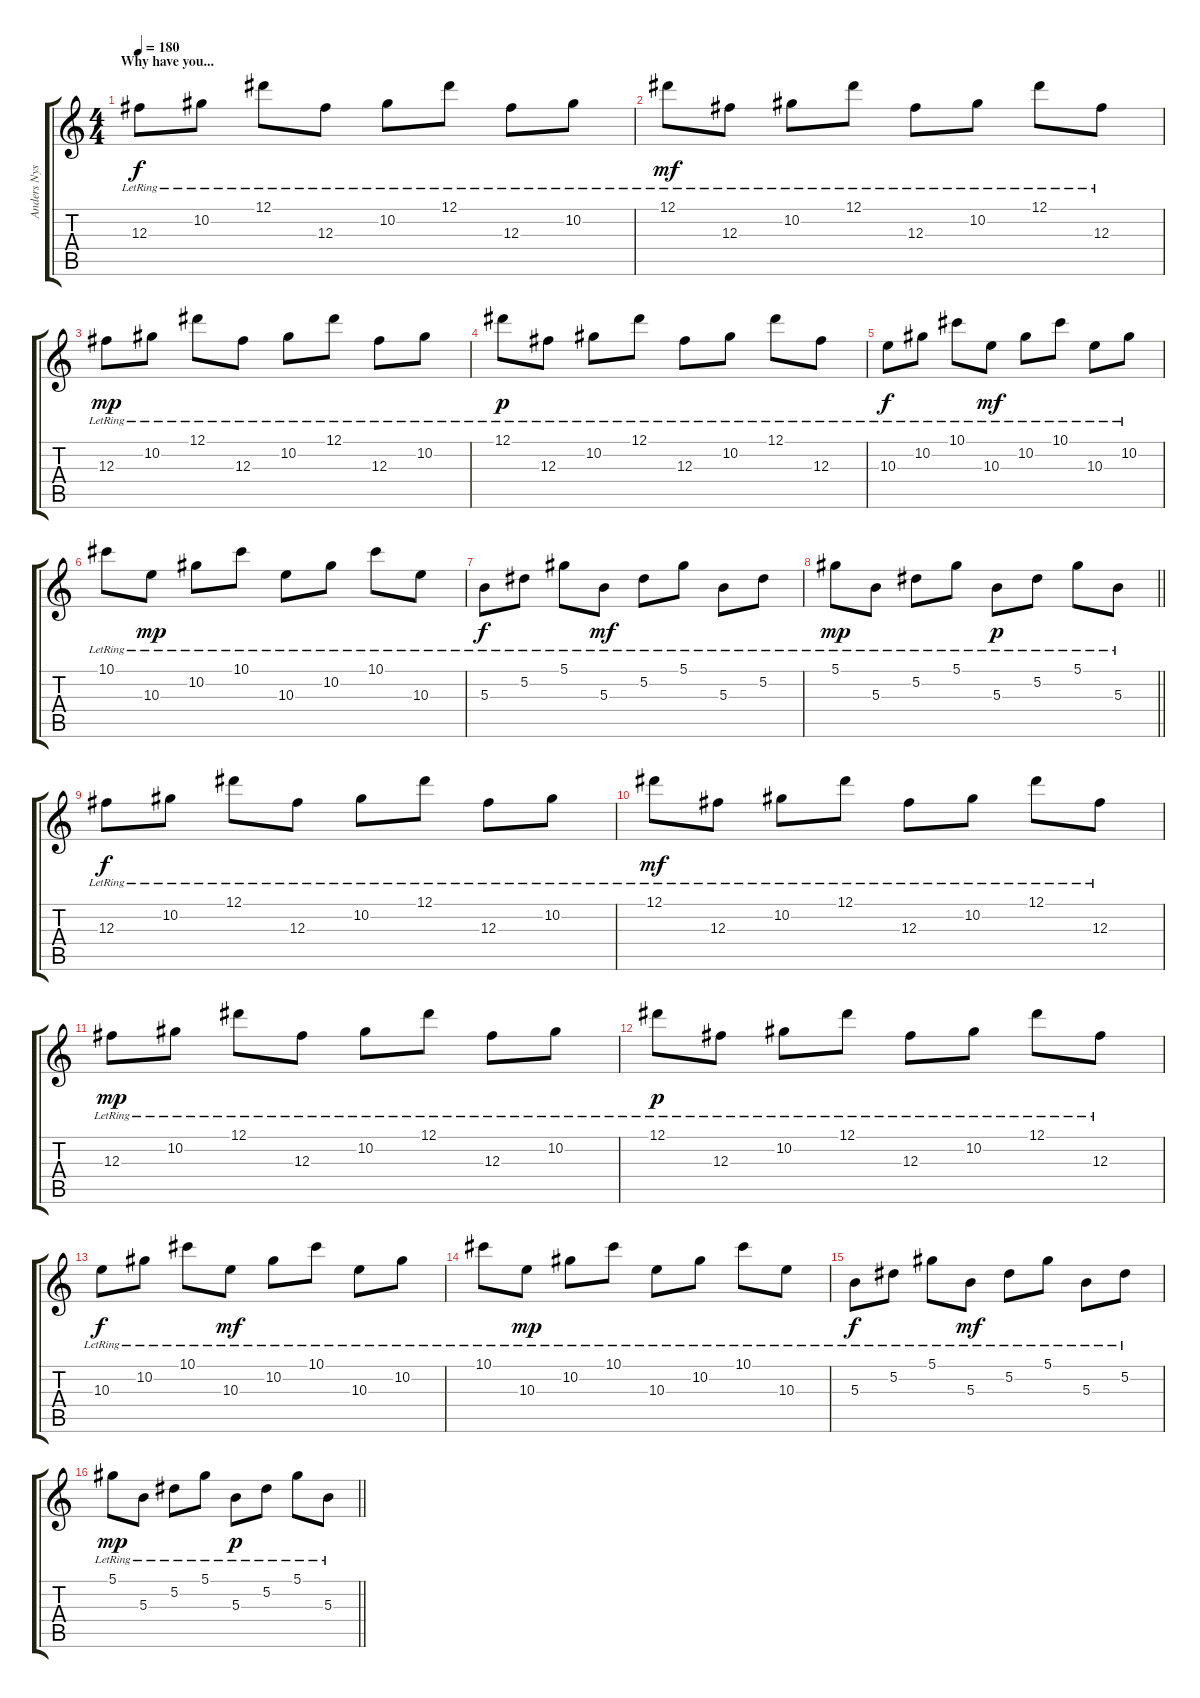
\track ("Anders Nyström" "Anders Nys") {instrument electricguitarjazz}
\staff {score tabs}
\tuning (Eb4 Bb3 Gb3 Db3 Ab2 Eb2) {hide}
\ts (4 4)
\section ("" "Why have you...")
\tempo 180
\clef g2
\ks c
12.3{lr}.8{dy f} 10.2{lr}.8 12.1{lr}.8 12.3{lr}.8 10.2{lr}.8 12.1{lr}.8 12.3{lr}.8 10.2{lr}.8 |
12.1{lr}.8{dy mf} 12.3{lr}.8 10.2{lr}.8 12.1{lr}.8 12.3{lr}.8 10.2{lr}.8 12.1{lr}.8 12.3{lr}.8 |
12.3{lr}.8{dy mp} 10.2{lr}.8 12.1{lr}.8 12.3{lr}.8 10.2{lr}.8 12.1{lr}.8 12.3{lr}.8 10.2{lr}.8 |
12.1{lr}.8{dy p} 12.3{lr}.8 10.2{lr}.8 12.1{lr}.8 12.3{lr}.8 10.2{lr}.8 12.1{lr}.8 12.3{lr}.8 |
10.3{lr}.8{dy f} 10.2{lr}.8 10.1{lr}.8 10.3{lr}.8{dy mf} 10.2{lr}.8 10.1{lr}.8 10.3{lr}.8 10.2{lr}.8 |
10.1{lr}.8 10.3{lr}.8{dy mp} 10.2{lr}.8 10.1{lr}.8 10.3{lr}.8 10.2{lr}.8 10.1{lr}.8 10.3{lr}.8 |
5.3{lr}.8{dy f} 5.2{lr}.8 5.1{lr}.8 5.3{lr}.8{dy mf} 5.2{lr}.8 5.1{lr}.8 5.3{lr}.8 5.2{lr}.8 |
\barLineRight lightlight
5.1{lr}.8{dy mp} 5.3{lr}.8 5.2{lr}.8 5.1{lr}.8 5.3{lr}.8{dy p} 5.2{lr}.8 5.1{lr}.8 5.3{lr}.8 |
12.3{lr}.8{dy f} 10.2{lr}.8 12.1{lr}.8 12.3{lr}.8 10.2{lr}.8 12.1{lr}.8 12.3{lr}.8 10.2{lr}.8 |
12.1{lr}.8{dy mf} 12.3{lr}.8 10.2{lr}.8 12.1{lr}.8 12.3{lr}.8 10.2{lr}.8 12.1{lr}.8 12.3{lr}.8 |
12.3{lr}.8{dy mp} 10.2{lr}.8 12.1{lr}.8 12.3{lr}.8 10.2{lr}.8 12.1{lr}.8 12.3{lr}.8 10.2{lr}.8 |
12.1{lr}.8{dy p} 12.3{lr}.8 10.2{lr}.8 12.1{lr}.8 12.3{lr}.8 10.2{lr}.8 12.1{lr}.8 12.3{lr}.8 |
10.3{lr}.8{dy f} 10.2{lr}.8 10.1{lr}.8 10.3{lr}.8{dy mf} 10.2{lr}.8 10.1{lr}.8 10.3{lr}.8 10.2{lr}.8 |
10.1{lr}.8 10.3{lr}.8{dy mp} 10.2{lr}.8 10.1{lr}.8 10.3{lr}.8 10.2{lr}.8 10.1{lr}.8 10.3{lr}.8 |
5.3{lr}.8{dy f} 5.2{lr}.8 5.1{lr}.8 5.3{lr}.8{dy mf} 5.2{lr}.8 5.1{lr}.8 5.3{lr}.8 5.2{lr}.8 |
\barLineRight lightlight
5.1{lr}.8{dy mp} 5.3{lr}.8 5.2{lr}.8 5.1{lr}.8 5.3{lr}.8{dy p} 5.2{lr}.8 5.1{lr}.8 5.3{lr}.8
